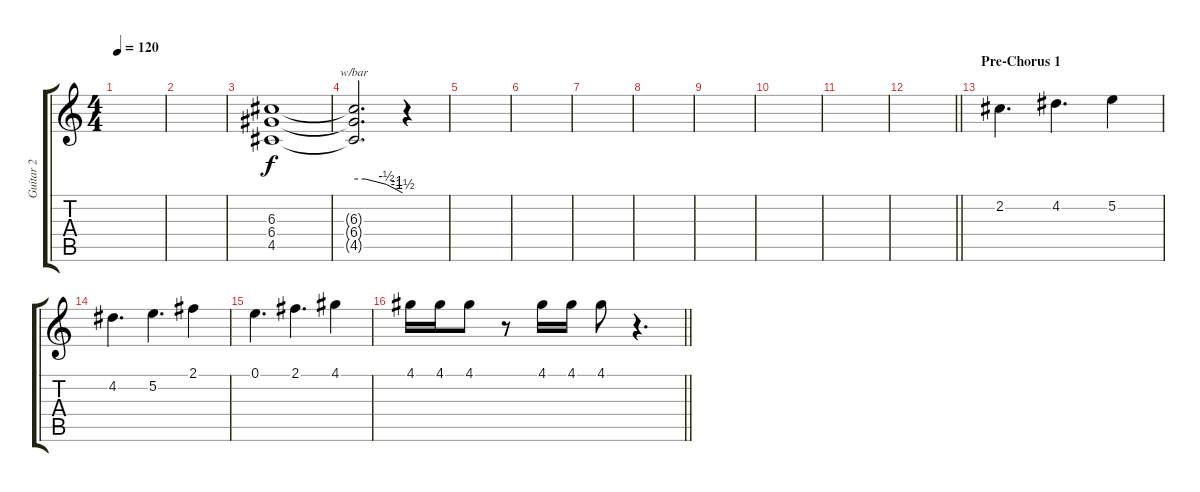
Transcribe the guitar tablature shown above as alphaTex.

\track ("Guitar 2" "Guitar 2") {instrument distortionguitar}
\staff {score tabs}
\tuning (E4 B3 G3 D3 A2 E2) {hide}
\ts (4 4)
\tempo 120
\clef g2
\ks c
|
|
(6.3 6.4 4.5).1 |
(6.3{t} 6.4{t} 4.5{t}).2{d tbe (custom default 0 0 14 0 40 -2 53 -4 60 -6)} r.4 |
|
|
|
|
|
|
|
\barLineRight lightlight
|
\section ("" "Pre-Chorus 1")
2.2.4{d} 4.2.4{d} 5.2.4 |
4.2.4{d} 5.2.4{d} 2.1.4 |
0.1.4{d} 2.1.4{d} 4.1.4 |
\barLineRight lightlight
4.1.16 4.1.16 4.1.8 r.8 4.1.16 4.1.16 4.1.8 r.4{d}
